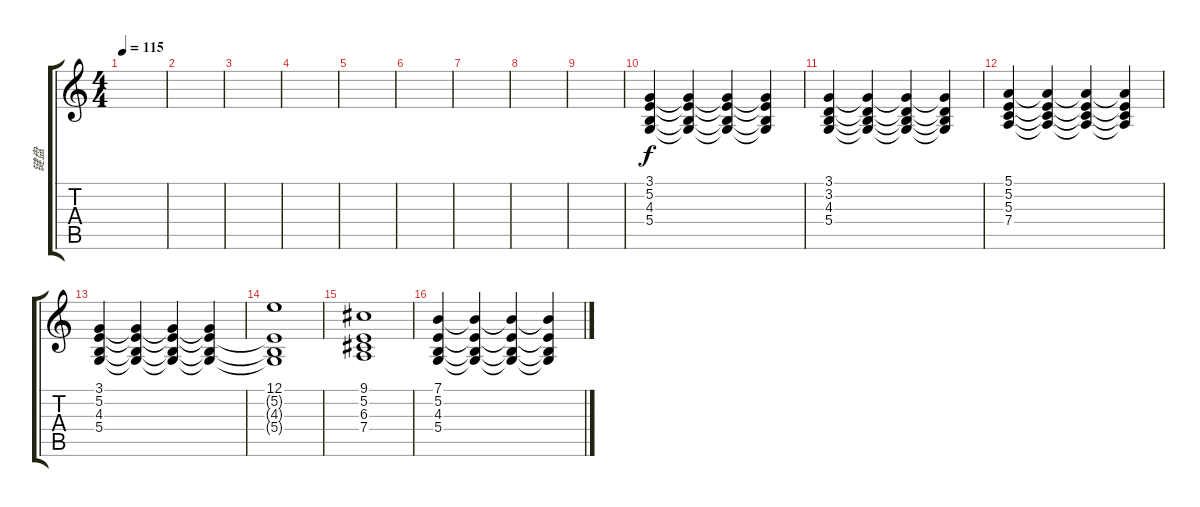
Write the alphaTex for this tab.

\track ("键盘" "键盘") {instrument synthstrings1}
\staff {score tabs}
\tuning (E4 B3 G3 D3 A2 E2) {hide}
\ts (4 4)
\tempo 115
\clef g2
\ks c
|
|
|
|
|
|
|
|
|
(3.1 5.2 4.3 5.4).4 (3.1{t} 5.2{t} 4.3{t} 5.4{t}).4 (3.1{t} 5.2{t} 4.3{t} 5.4{t}).4 (3.1{t} 5.2{t} 4.3{t} 5.4{t}).4 |
(3.1 3.2 4.3 5.4).4 (3.1{t} 3.2{t} 4.3{t} 5.4{t}).4 (3.1{t} 3.2{t} 4.3{t} 5.4{t}).4 (3.1{t} 3.2{t} 4.3{t} 5.4{t}).4 |
(5.1 5.2 5.3 7.4).4 (5.1{t} 5.2{t} 5.3{t} 7.4{t}).4 (5.1{t} 5.2{t} 5.3{t} 7.4{t}).4 (5.1{t} 5.2{t} 5.3{t} 7.4{t}).4 |
(3.1 5.2 4.3 5.4).4 (3.1{t} 5.2{t} 4.3{t} 5.4{t}).4 (3.1{t} 5.2{t} 4.3{t} 5.4{t}).4 (3.1{t} 5.2{t} 4.3{t} 5.4{t}).4 |
(12.1 5.2{t} 4.3{t} 5.4{t}).1 |
(9.1 5.2 6.3 7.4).1 |
(7.1 5.2 4.3 5.4).4 (7.1{t} 5.2{t} 4.3{t} 5.4{t}).4 (7.1{t} 5.2{t} 4.3{t} 5.4{t}).4 (7.1{t} 5.2{t} 4.3{t} 5.4{t}).4
